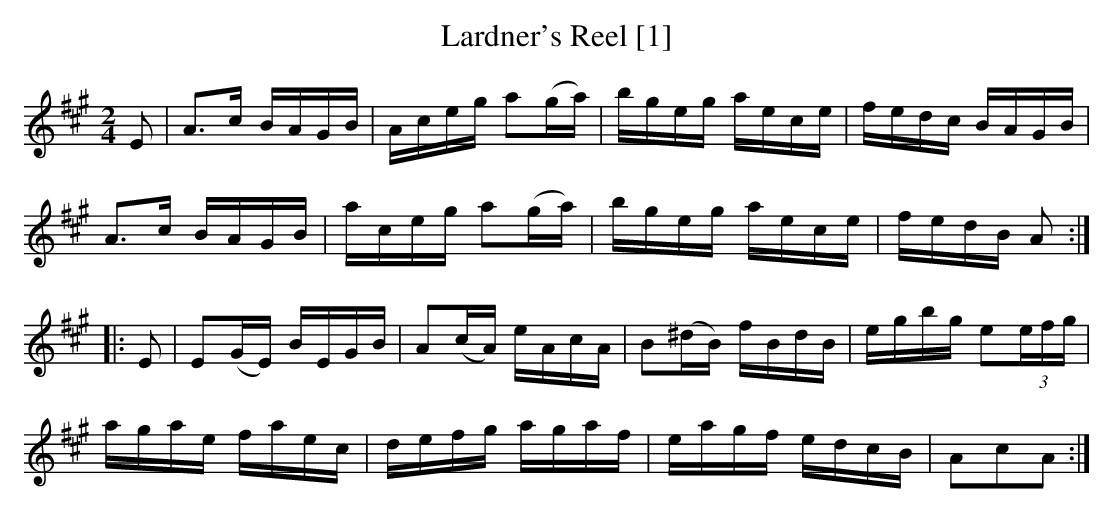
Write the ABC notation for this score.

X:1
T:Lardner's Reel [1]
M:2/4
L:1/8
K:A
E|A>c B/A/G/B/|A/c/e/g/ a(g/a/)|b/g/e/g/ a/e/c/e/|f/e/d/c/ B/A/G/B/|
A>c B/A/G/B/|a/c/e/g/ a(g/a/)|b/g/e/g/ a/e/c/e/|f/e/d/B/ A:|
|:E|E(G/E/) B/E/G/B/|A(c/A/) e/A/c/A/|B(^d/B/) f/B/d/B/|e/g/b/g/ e(3e/f/g/|
a/g/a/e/ f/a/e/c/|d/e/f/g/ a/g/a/f/ |e/a/g/f/ e/d/c/B/ |AcA:|
